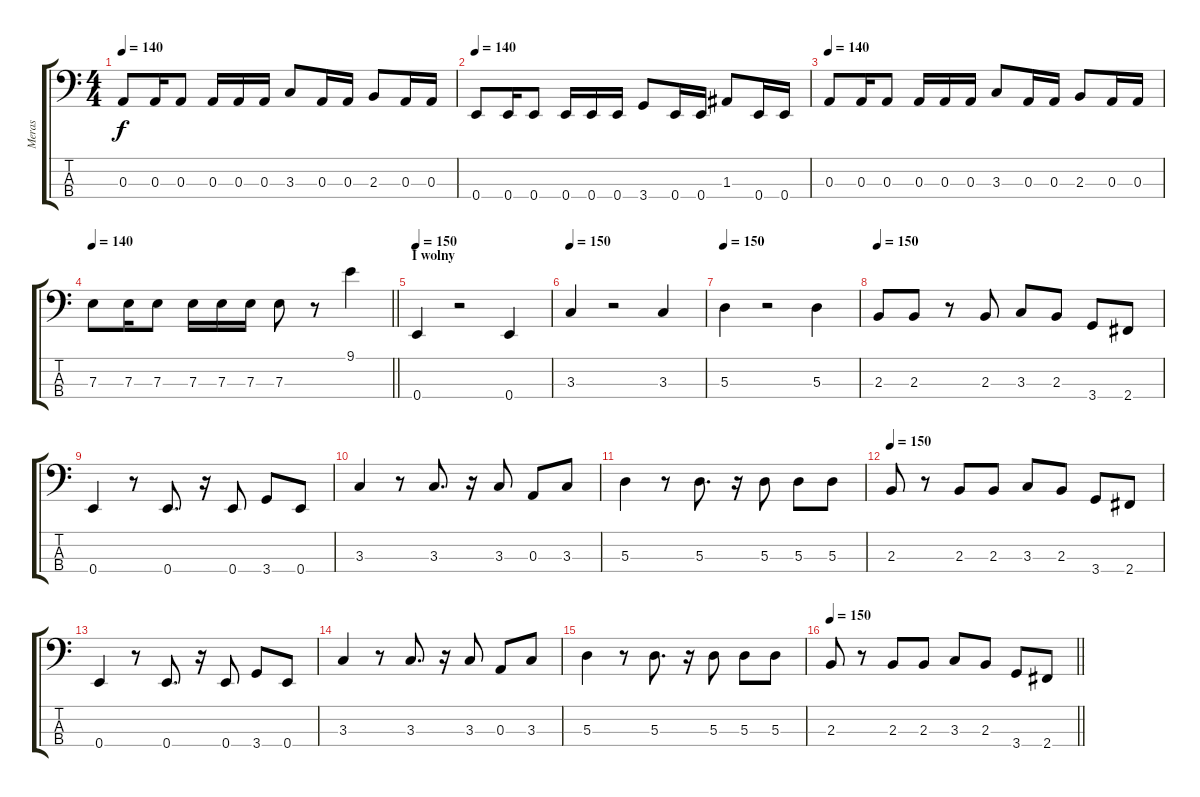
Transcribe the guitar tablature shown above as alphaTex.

\track ("Meras" "Meras") {instrument electricbasspick}
\staff {score tabs}
\tuning (G2 D2 A1 E1) {hide}
\ts (4 4)
\tempo 140
\clef f4
\ks c
0.3.8{dy f} 0.3.16 0.3.8 0.3.16 0.3.16 0.3.16 3.3.8 0.3.16 0.3.16 2.3.8 0.3.16 0.3.16 |
\tempo 140
0.4.8 0.4.16 0.4.8 0.4.16 0.4.16 0.4.16 3.4.8 0.4.16 0.4.16 1.3.8 0.4.16 0.4.16 |
\tempo 140
0.3.8 0.3.16 0.3.8 0.3.16 0.3.16 0.3.16 3.3.8 0.3.16 0.3.16 2.3.8 0.3.16 0.3.16 |
\tempo 140
\barLineRight lightlight
7.3.8 7.3.16 7.3.8 7.3.16 7.3.16 7.3.16 7.3.8 r.8 9.1.4 |
\section ("" "I wolny")
\tempo 150
0.4.4 r.2 0.4.4 |
\tempo 150
3.3.4 r.2 3.3.4 |
\tempo 150
5.3.4 r.2 5.3.4 |
\tempo 150
2.3.8 2.3.8 r.8 2.3.8 3.3.8 2.3.8 3.4.8 2.4.8 |
0.4.4 r.8 0.4.8{d} r.16 0.4.8 3.4.8 0.4.8 |
3.3.4 r.8 3.3.8{d} r.16 3.3.8 0.3.8 3.3.8 |
5.3.4 r.8 5.3.8{d} r.16 5.3.8 5.3.8 5.3.8 |
\tempo 150
2.3.8 r.8 2.3.8 2.3.8 3.3.8 2.3.8 3.4.8 2.4.8 |
0.4.4 r.8 0.4.8{d} r.16 0.4.8 3.4.8 0.4.8 |
3.3.4 r.8 3.3.8{d} r.16 3.3.8 0.3.8 3.3.8 |
5.3.4 r.8 5.3.8{d} r.16 5.3.8 5.3.8 5.3.8 |
\tempo 150
\barLineRight lightlight
2.3.8 r.8 2.3.8 2.3.8 3.3.8 2.3.8 3.4.8 2.4.8
